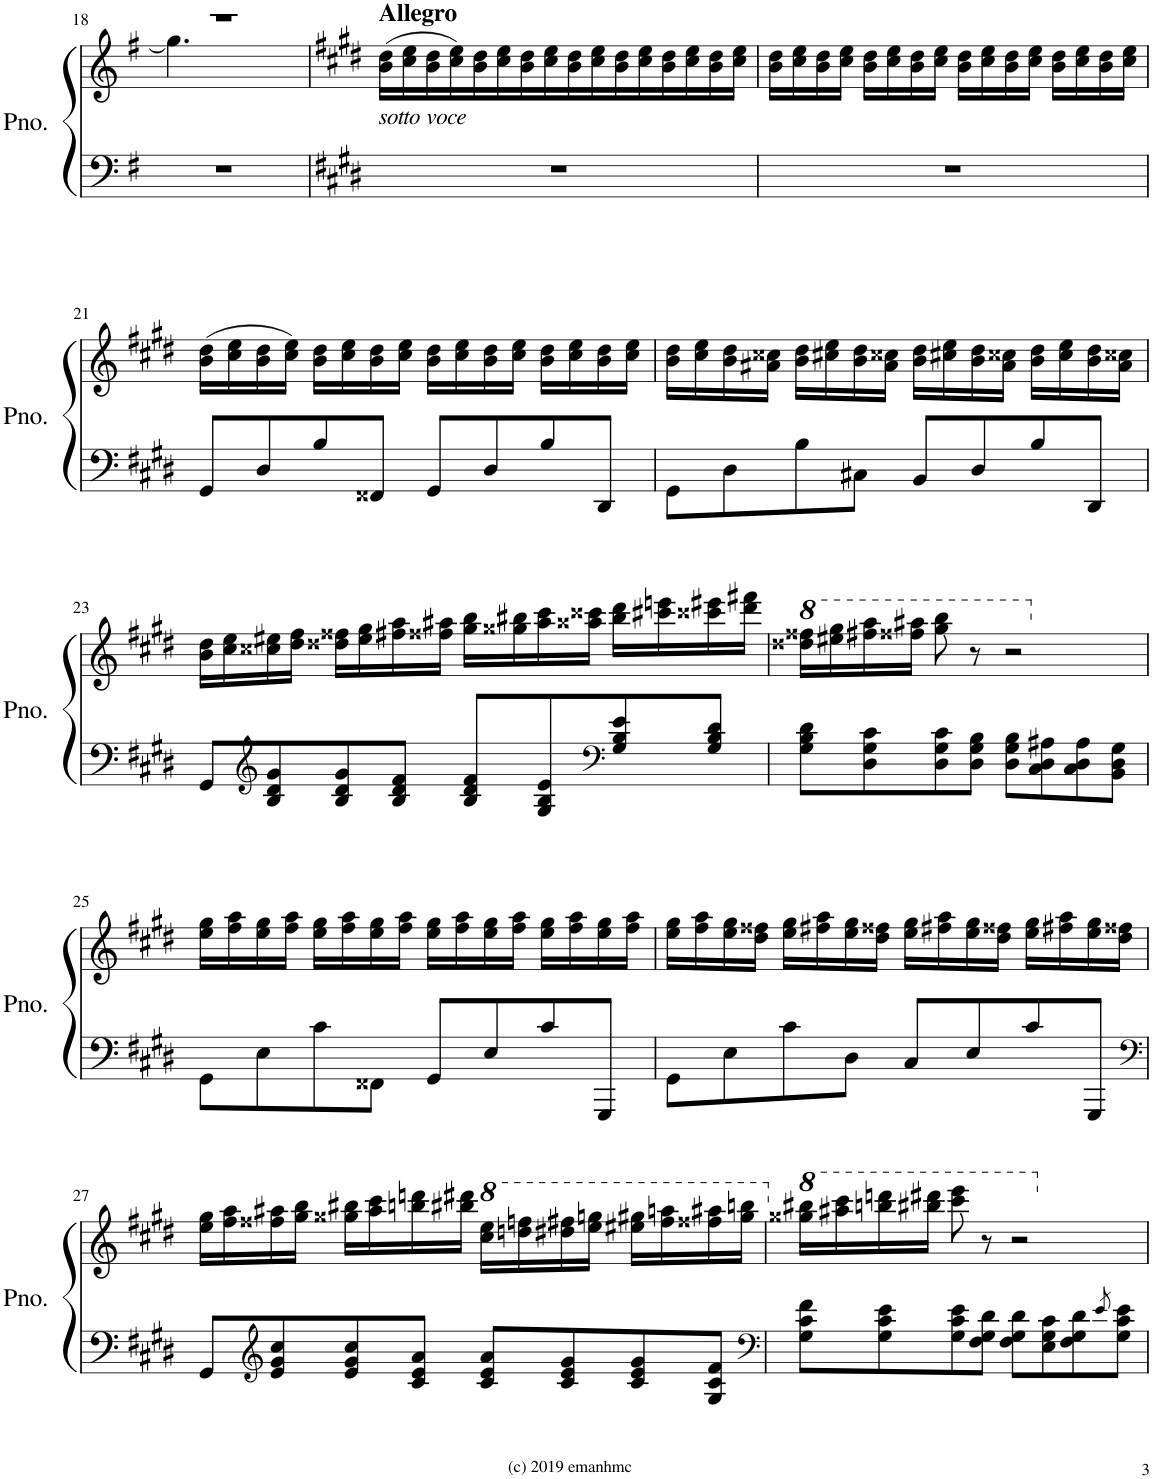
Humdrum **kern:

**kern	**kern
*part1	*part1
*staff2	*staff1
*I"Piano	*
*I'Pno.	*
!!LO:PB:g=z
*clefF4	*clefG2
*k[f#]	*k[f#]
*M4/4	*M4/4
=18	=18
*	*^
1r	1r	4.gg\]
.	.	2ryy
.	.	8ryy
*	*v	*v
=19	=19
*k[f#c#g#d#]	*k[f#c#g#d#]
*	*^
!	!LO:TX:b:i:t=sotto voce	!
*	*v	*v
1r	(16b\ 16dd#\LL
.	16cc#\ 16ee\
.	16b\ 16dd#\
.	16cc#\ 16ee\)
.	16b\ 16dd#\
.	16cc#\ 16ee\
.	16b\ 16dd#\
.	16cc#\ 16ee\
.	16b\ 16dd#\
.	16cc#\ 16ee\
.	16b\ 16dd#\
.	16cc#\ 16ee\
.	16b\ 16dd#\
.	16cc#\ 16ee\
.	16b\ 16dd#\
.	16cc#\ 16ee\JJ
=20	=20
1r	16b\ 16dd#\LL
.	16cc#\ 16ee\
.	16b\ 16dd#\
.	16cc#\ 16ee\JJ
.	16b\ 16dd#\LL
.	16cc#\ 16ee\
.	16b\ 16dd#\
.	16cc#\ 16ee\JJ
.	16b\ 16dd#\LL
.	16cc#\ 16ee\
.	16b\ 16dd#\
.	16cc#\ 16ee\JJ
.	16b\ 16dd#\LL
.	16cc#\ 16ee\
.	16b\ 16dd#\
.	16cc#\ 16ee\JJ
!!LO:LB:g=z
=21	=21
8GG#/L	(16b\ 16dd#\LL
.	16cc#\ 16ee\
8D#/	16b\ 16dd#\
.	16cc#\ 16ee\JJ)
8B/	16b\ 16dd#\LL
.	16cc#\ 16ee\
8FF##X/J	16b\ 16dd#\
.	16cc#\ 16ee\JJ
8GG#/L	16b\ 16dd#\LL
.	16cc#\ 16ee\
8D#/	16b\ 16dd#\
.	16cc#\ 16ee\JJ
8B/	16b\ 16dd#\LL
.	16cc#\ 16ee\
8DD#/J	16b\ 16dd#\
.	16cc#\ 16ee\JJ
=22	=22
8GG#\L	16b\ 16dd#\LL
.	16cc#\ 16ee\
8D#\	16b\ 16dd#\
.	16a#X\ 16cc##X\JJ
8B\	16b\ 16dd#\LL
.	16cc#X\ 16ee\
8C#X\J	16b\ 16dd#\
.	16a#\ 16cc##X\JJ
8BB/L	16b\ 16dd#\LL
.	16cc#X\ 16ee\
8D#/	16b\ 16dd#\
.	16a#\ 16cc##X\JJ
8B/	16b\ 16dd#\LL
.	16cc##\ 16ee\
8DD#/J	16b\ 16dd#\
.	16a#\ 16cc##X\JJ
!!LO:LB:g=z
=23	=23
8GG#/L	16b\ 16dd#\LL
.	16cc#\ 16ee\
*clefG2	*
8B/ 8d#/ 8g#/	16cc##X\ 16ee#X\
.	16dd#\ 16ff#\JJ
8B/ 8d#/ 8g#/	16dd##X\ 16ff##X\LL
.	16ee#\ 16gg#\
8B/ 8d#/ 8f#/J	16ff#X\ 16aa\
.	16ff##X\ 16aa#X\JJ
8B/ 8d#/ 8f#/L	16gg#\ 16bb\LL
.	16gg##X\ 16bb#X\
8G#/ 8B/ 8e/	16aa#\ 16ccc#\
.	16aa##X\ 16ccc##X\JJ
*clefF4	*
8G#/ 8B/ 8e/	16bb#\ 16ddd#\LL
.	16ccc#X\ 16eeen\
8G#/ 8B/ 8d#/J	16ccc##X\ 16eee#X\
.	16ddd#\ 16fff#X\JJ
=24	=24
*	*8va
8G#\ 8B\ 8d#\L	16ddd##X\ 16fff##X\LL
.	16eee#X\ 16ggg#\
8D#\ 8G#\ 8c#\	16fff#X\ 16aaa\
.	16fff##X\ 16aaa#X\JJ
8D#\ 8G#\ 8c#\	8ggg#\ 8bbb\
8D#\ 8G#\ 8B\J	8r
8D#\ 8G#\ 8B\L	2r
8C#\ 8D#\ 8A#X\	.
8C#\ 8D#\ 8A#\	.
8BB\ 8D#\ 8G#\J	.
!!LO:LB:g=z
=25	=25
*	*X8va
8GG#\L	16ee\ 16gg#\LL
.	16ff#\ 16aa\
8E\	16ee\ 16gg#\
.	16ff#\ 16aa\JJ
8c#\	16ee\ 16gg#\LL
.	16ff#\ 16aa\
8FF##X\J	16ee\ 16gg#\
.	16ff#\ 16aa\JJ
8GG#/L	16ee\ 16gg#\LL
.	16ff#\ 16aa\
8E/	16ee\ 16gg#\
.	16ff#\ 16aa\JJ
8c#/	16ee\ 16gg#\LL
.	16ff#\ 16aa\
8GGG#/J	16ee\ 16gg#\
.	16ff#\ 16aa\JJ
=26	=26
8GG#\L	16ee\ 16gg#\LL
.	16ff#\ 16aa\
8E\	16ee\ 16gg#\
.	16dd#\ 16ff##X\JJ
8c#\	16ee\ 16gg#\LL
.	16ff#X\ 16aa\
8D#\J	16ee\ 16gg#\
.	16dd#\ 16ff##X\JJ
8C#/L	16ee\ 16gg#\LL
.	16ff#X\ 16aa\
8E/	16ee\ 16gg#\
.	16dd#\ 16ff##X\JJ
8c#/	16ee\ 16gg#\LL
.	16ff#X\ 16aa\
8GGG#/J	16ee\ 16gg#\
.	16dd#\ 16ff##X\JJ
!!LO:LB:g=z
=27	=27
*clefF4	*
8GG#/L	16ee\ 16gg#\LL
.	16ff#\ 16aa\
*clefG2	*
8e/ 8g#/ 8cc#/	16ff##X\ 16aa#X\
.	16gg#\ 16bb\JJ
8e/ 8g#/ 8cc#/	16gg##X\ 16bb#X\LL
.	16aa#\ 16ccc#\
8c#/ 8e/ 8a/J	16bbn\ 16dddn\
.	16bb#X\ 16ddd#X\JJ
*	*8va
8c#/ 8e/ 8a/L	16ccc#\ 16eee\LL
.	16dddn\ 16fffn\
8c#/ 8e/ 8g#/	16ddd#X\ 16fff#X\
.	16eee\ 16gggn\JJ
8c#/ 8e/ 8g#/	16eee#X\ 16ggg#X\LL
.	16fff#\ 16aaan\
8G#/ 8c#/ 8f#/J	16fff##X\ 16aaa#X\
.	16ggg#\ 16bbbn\JJ
=28	=28
*clefF4	*
*	*X8va
*	*8va
8G#\ 8c#\ 8f#\L	16ggg##X\ 16bbb#X\LL
.	16aaa#X\ 16cccc#\
8G#\ 8c#\ 8e\	16bbbn\ 16ddddn\
.	16bbb#X\ 16dddd#X\JJ
8G#\ 8c#\ 8e\	8cccc#\ 8eeee\
8F#\ 8G#\ 8d#\J	8r
8F#\ 8G#\ 8d#\L	2r
8E\ 8G#\ 8c#\	.
8F#\ 8G#\ 8d#\	.
8qe/	.
8G#\ 8c#\ 8e\J	.
*	*X8va
=	=
*-	*-
